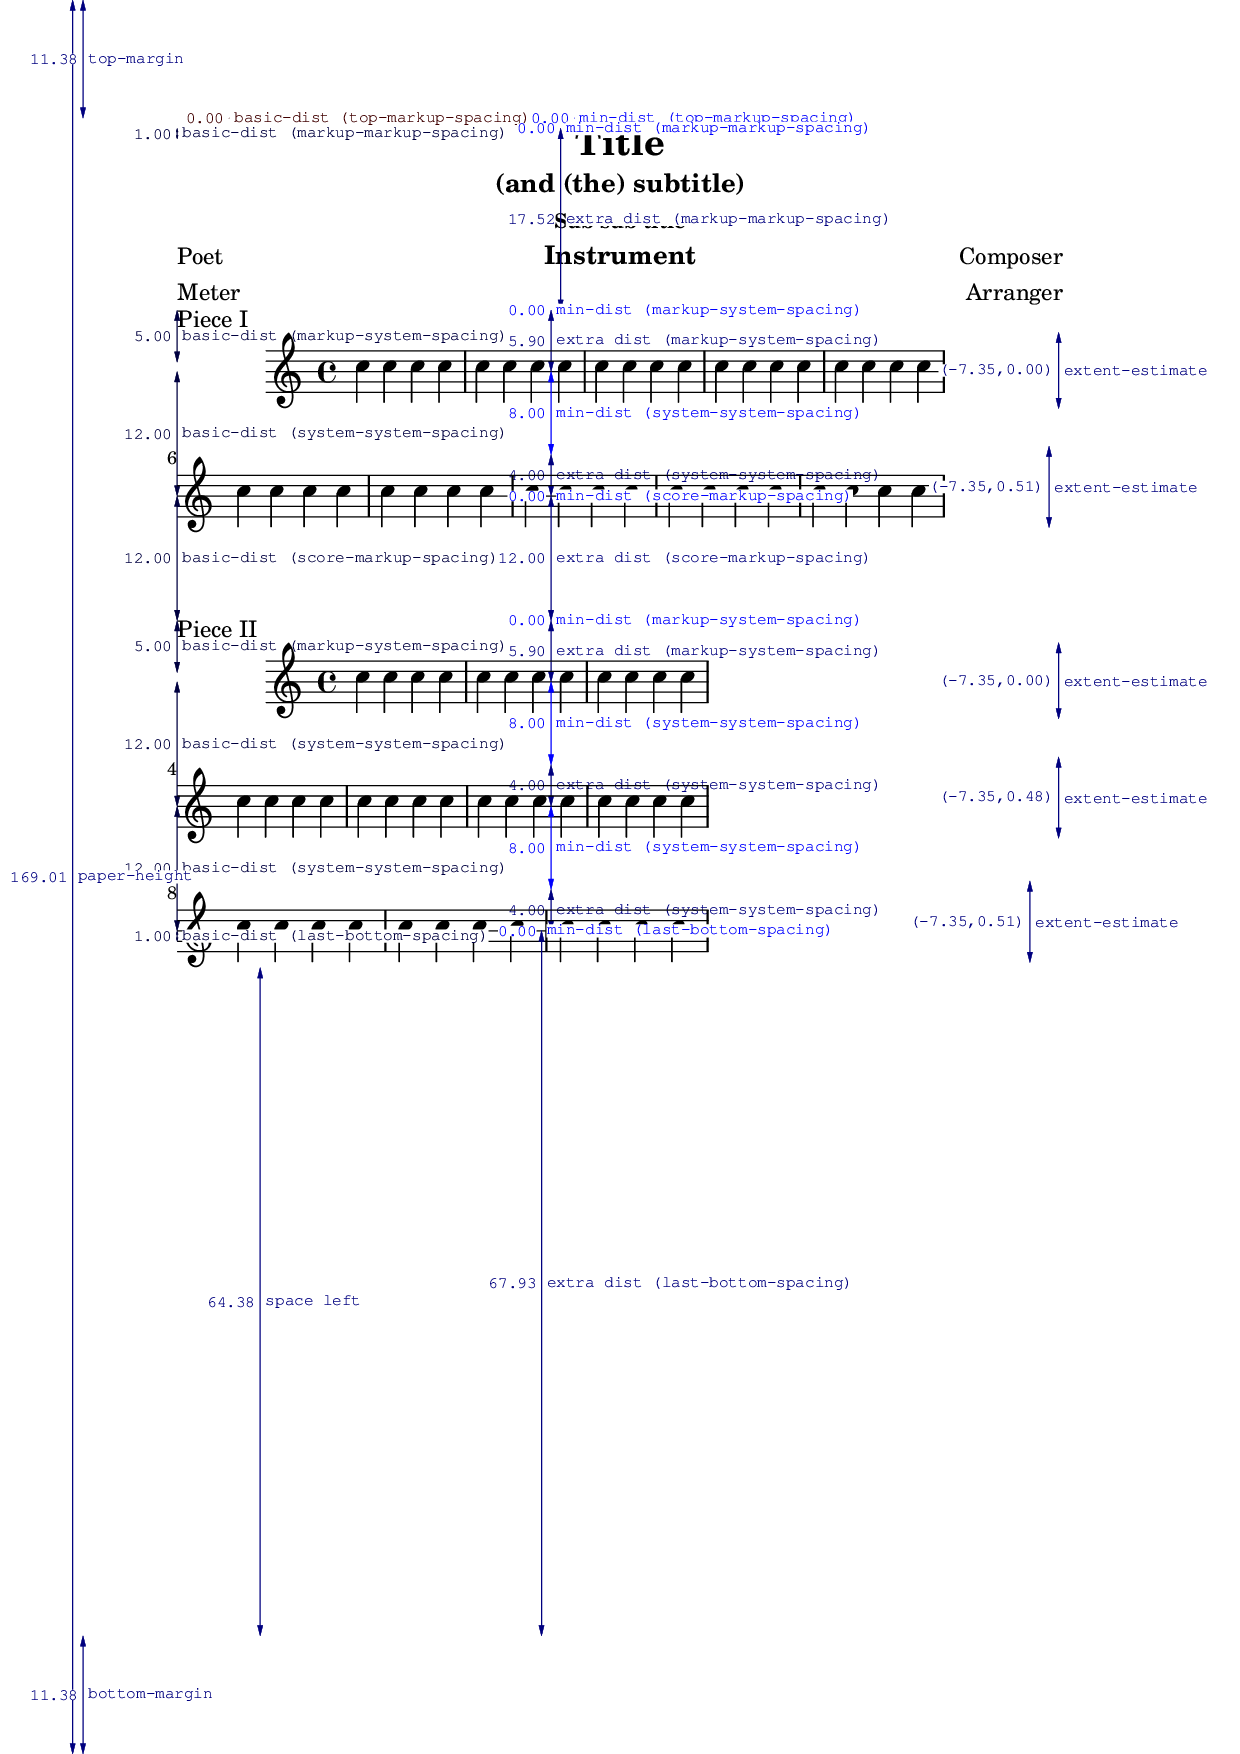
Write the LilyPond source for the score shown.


\version "2.14.0"



\header {

     texidoc = "This shows how different settings on \paper modify the
general page layout. Basically \paper will set the values for the
whole paper while \layout for each \score block.

This file is best viewed outside the collated files document.
"


    title = "Title"
    subtitle = "(and (the) subtitle)"
    subsubtitle = "Sub sub title"
    poet = "Poet"
    composer = "Composer"
    texttranslator = "Text Translator"
    meter = "Meter"
    arranger = "Arranger"
    instrument = "Instrument"
  }

\paper {
    %paper-width = 2\cm
    %paper-height = 2\cm
    top-margin = 2\cm
    bottom-margin = 2\cm
    ragged-bottom = ##t
    ragged-last-bottom = ##t
    left-margin = 3\cm
    line-width = 15\cm
    %rigthmargin = 3\cm
    interscoreline = 3\cm

    annotate-spacing = ##t



  }


\book {
    \score {
        \relative c'' {
            \repeat unfold 10 {
                \repeat unfold 4 {c4}
            }
        }
        \header {piece = "Piece I"}
        \layout {line-width = 13\cm}
    }
    \score {
        \relative c'' {
            \repeat unfold 10 {
                \repeat unfold 4 {c4}
            }
        }
        \header {
	  breakbefore = ##f
	  piece = "Piece II"
	}
        \layout {line-width = 9\cm}
    }
}
